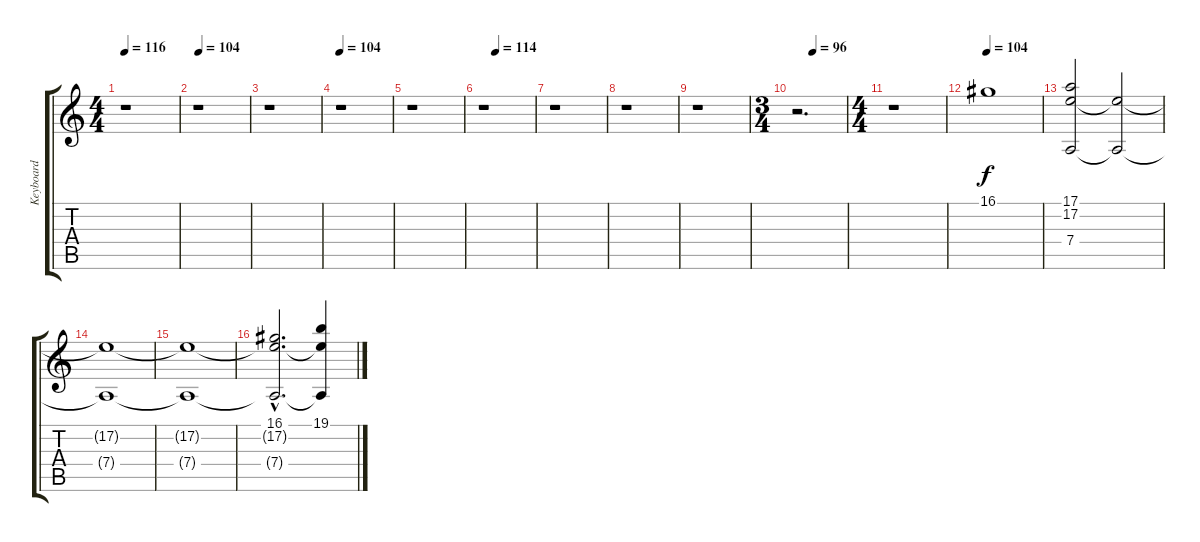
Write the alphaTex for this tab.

\track ("Keyboard" "Keyboard") {instrument stringensemble2}
\staff {score tabs}
\tuning (E4 B3 G3 D3 A2 E2) {hide}
\ts (4 4)
\tempo 116
\clef g2
\ks c
r.1{dy f} |
\tempo (104 0.03125)
r.1 |
r.1 |
\tempo 104
r.1 |
r.1 |
\tempo (114 0.25)
r.1 |
r.1 |
r.1 |
r.1 |
\ts (3 4)
\tempo (96 0.3333333333333333)
r.2{d} |
\ts (4 4)
r.1 |
\tempo 104
16.1.1{volume 5} |
(17.1 17.2 7.4).2 (17.2{t} 7.4{t}).2 |
(17.2{t} 7.4{t}).1 |
(17.2{t} 7.4{t}).1 |
(16.1{hac} 17.2{hac t} 7.4{hac t}).2{d} (19.1 17.2{t} 7.4{t}).4
